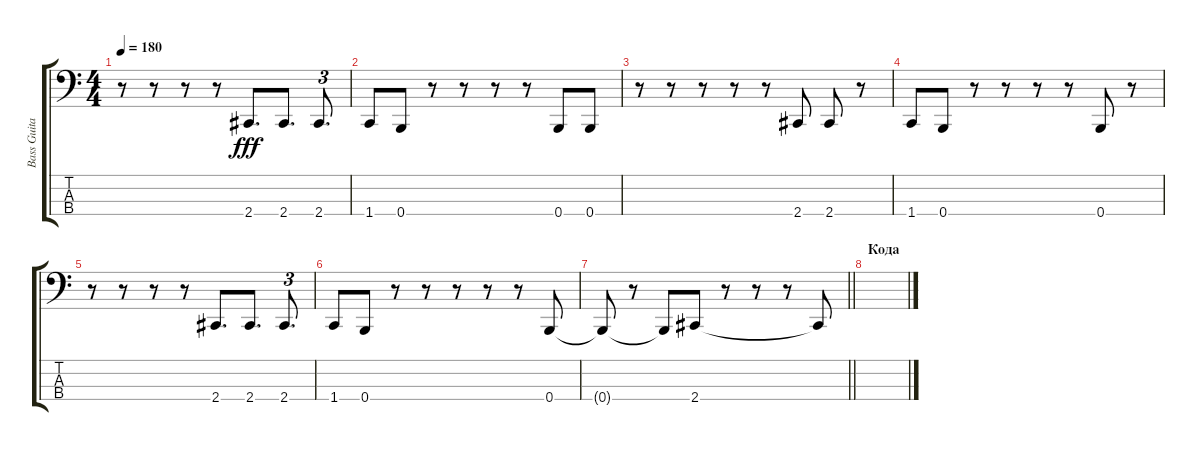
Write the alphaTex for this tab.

\track ("Bass Guitar" "Bass Guita") {instrument electricbassfinger}
\staff {score tabs}
\tuning (E2 B1 Gb1 B0) {hide}
\ts (4 4)
\tempo 180
\clef f4
\ks c
r.8{dy fff} r.8 r.8 r.8 2.4.8{d} 2.4.8{d} 2.4.8{d tu (3 2)} |
1.4.8 0.4.8 r.8 r.8 r.8 r.8 0.4.8 0.4.8 |
r.8 r.8 r.8 r.8 r.8 2.4.8 2.4.8 r.8 |
1.4.8 0.4.8 r.8 r.8 r.8 r.8 0.4.8 r.8 |
r.8 r.8 r.8 r.8 2.4.8{d} 2.4.8{d} 2.4.8{d tu (3 2)} |
1.4.8 0.4.8 r.8 r.8 r.8 r.8 r.8 0.4.8 |
\barLineRight lightlight
0.4{t}.8 r.8 0.4{t}.8 2.4.8 r.8 r.8 r.8 2.4{t}.8 |
\section ("" "Кода")
